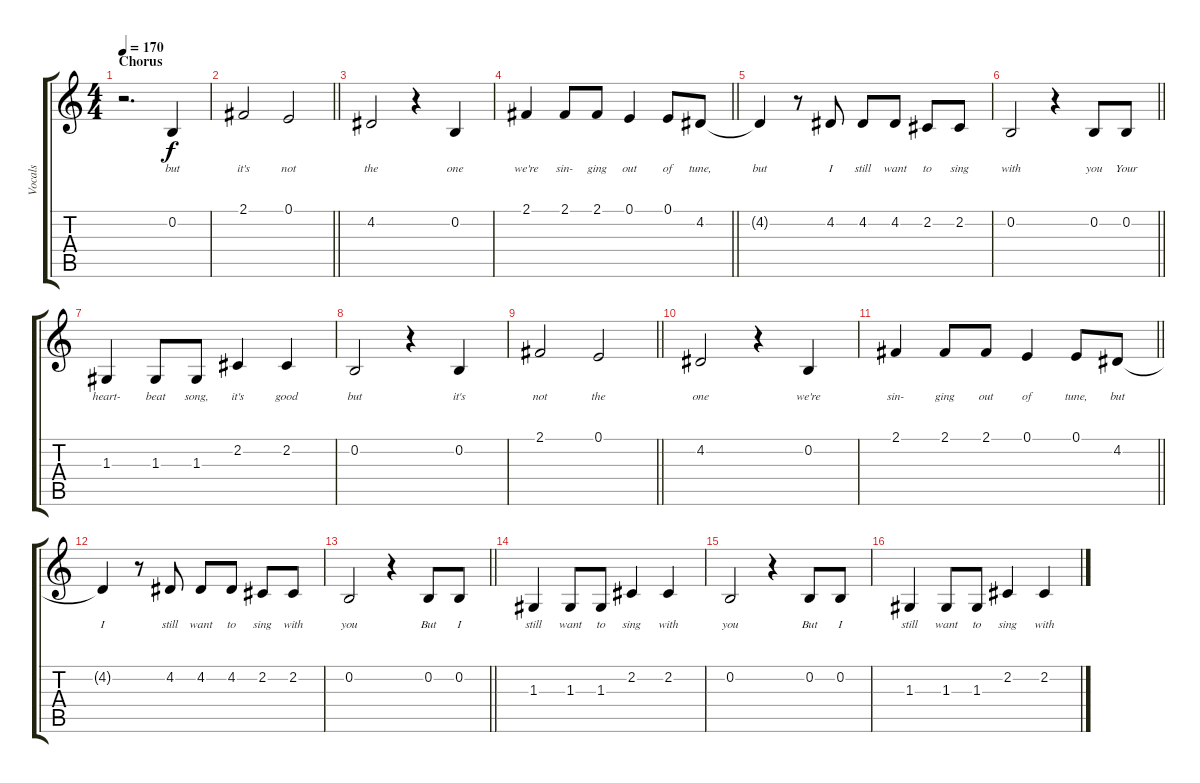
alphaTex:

\track ("Vocals" "Vocals") {instrument bassoon}
\staff {score tabs}
\tuning (E4 B3 G3 D3 A2 E2) {hide}
\ts (4 4)
\section ("" "Chorus")
\tempo 170
\clef g2
\ks c
r.2{d dy f} 0.2.4{lyrics (0 "but") lyrics (1 "") lyrics (2 "") lyrics (3 "") lyrics (4 "")} |
\barLineRight lightlight
2.1.2{lyrics (0 "it's") lyrics (1 "") lyrics (2 "") lyrics (3 "") lyrics (4 "")} 0.1.2{lyrics (0 "not") lyrics (1 "") lyrics (2 "") lyrics (3 "") lyrics (4 "")} |
4.2.2{lyrics (0 "the") lyrics (1 "") lyrics (2 "") lyrics (3 "") lyrics (4 "")} r.4 0.2.4{lyrics (0 "one") lyrics (1 "") lyrics (2 "") lyrics (3 "") lyrics (4 "")} |
\barLineRight lightlight
2.1.4{lyrics (0 "we're") lyrics (1 "") lyrics (2 "") lyrics (3 "") lyrics (4 "")} 2.1.8{lyrics (0 "sin-") lyrics (1 "") lyrics (2 "") lyrics (3 "") lyrics (4 "")} 2.1.8{lyrics (0 "ging") lyrics (1 "") lyrics (2 "") lyrics (3 "") lyrics (4 "")} 0.1.4{lyrics (0 "out") lyrics (1 "") lyrics (2 "") lyrics (3 "") lyrics (4 "")} 0.1.8{lyrics (0 "of") lyrics (1 "") lyrics (2 "") lyrics (3 "") lyrics (4 "")} 4.2.8{lyrics (0 "tune,") lyrics (1 "") lyrics (2 "") lyrics (3 "") lyrics (4 "")} |
4.2{t}.4{lyrics (0 "but") lyrics (1 "") lyrics (2 "") lyrics (3 "") lyrics (4 "")} r.8 4.2.8{lyrics (0 "I") lyrics (1 "") lyrics (2 "") lyrics (3 "") lyrics (4 "")} 4.2.8{lyrics (0 "still") lyrics (1 "") lyrics (2 "") lyrics (3 "") lyrics (4 "")} 4.2.8{lyrics (0 "want") lyrics (1 "") lyrics (2 "") lyrics (3 "") lyrics (4 "")} 2.2.8{lyrics (0 "to") lyrics (1 "") lyrics (2 "") lyrics (3 "") lyrics (4 "")} 2.2.8{lyrics (0 "sing") lyrics (1 "") lyrics (2 "") lyrics (3 "") lyrics (4 "")} |
\barLineRight lightlight
0.2.2{lyrics (0 "with") lyrics (1 "") lyrics (2 "") lyrics (3 "") lyrics (4 "")} r.4 0.2.8{lyrics (0 "you") lyrics (1 "") lyrics (2 "") lyrics (3 "") lyrics (4 "")} 0.2.8{lyrics (0 "Your") lyrics (1 "") lyrics (2 "") lyrics (3 "") lyrics (4 "")} |
1.3.4{lyrics (0 "heart-") lyrics (1 "") lyrics (2 "") lyrics (3 "") lyrics (4 "")} 1.3.8{lyrics (0 "beat") lyrics (1 "") lyrics (2 "") lyrics (3 "") lyrics (4 "")} 1.3.8{lyrics (0 "song,") lyrics (1 "") lyrics (2 "") lyrics (3 "") lyrics (4 "")} 2.2.4{lyrics (0 "it's") lyrics (1 "") lyrics (2 "") lyrics (3 "") lyrics (4 "")} 2.2.4{lyrics (0 "good") lyrics (1 "") lyrics (2 "") lyrics (3 "") lyrics (4 "")} |
0.2.2{lyrics (0 "but") lyrics (1 "") lyrics (2 "") lyrics (3 "") lyrics (4 "")} r.4 0.2.4{lyrics (0 "it's") lyrics (1 "") lyrics (2 "") lyrics (3 "") lyrics (4 "")} |
\barLineRight lightlight
2.1.2{lyrics (0 "not") lyrics (1 "") lyrics (2 "") lyrics (3 "") lyrics (4 "")} 0.1.2{lyrics (0 "the") lyrics (1 "") lyrics (2 "") lyrics (3 "") lyrics (4 "")} |
4.2.2{lyrics (0 "one") lyrics (1 "") lyrics (2 "") lyrics (3 "") lyrics (4 "")} r.4 0.2.4{lyrics (0 "we're") lyrics (1 "") lyrics (2 "") lyrics (3 "") lyrics (4 "")} |
\barLineRight lightlight
2.1.4{lyrics (0 "sin-") lyrics (1 "") lyrics (2 "") lyrics (3 "") lyrics (4 "")} 2.1.8{lyrics (0 "ging") lyrics (1 "") lyrics (2 "") lyrics (3 "") lyrics (4 "")} 2.1.8{lyrics (0 "out") lyrics (1 "") lyrics (2 "") lyrics (3 "") lyrics (4 "")} 0.1.4{lyrics (0 "of") lyrics (1 "") lyrics (2 "") lyrics (3 "") lyrics (4 "")} 0.1.8{lyrics (0 "tune,") lyrics (1 "") lyrics (2 "") lyrics (3 "") lyrics (4 "")} 4.2.8{lyrics (0 "but") lyrics (1 "") lyrics (2 "") lyrics (3 "") lyrics (4 "")} |
4.2{t}.4{lyrics (0 "I") lyrics (1 "") lyrics (2 "") lyrics (3 "") lyrics (4 "")} r.8 4.2.8{lyrics (0 "still") lyrics (1 "") lyrics (2 "") lyrics (3 "") lyrics (4 "")} 4.2.8{lyrics (0 "want") lyrics (1 "") lyrics (2 "") lyrics (3 "") lyrics (4 "")} 4.2.8{lyrics (0 "to") lyrics (1 "") lyrics (2 "") lyrics (3 "") lyrics (4 "")} 2.2.8{lyrics (0 "sing") lyrics (1 "") lyrics (2 "") lyrics (3 "") lyrics (4 "")} 2.2.8{lyrics (0 "with") lyrics (1 "") lyrics (2 "") lyrics (3 "") lyrics (4 "")} |
\barLineRight lightlight
0.2.2{lyrics (0 "you") lyrics (1 "") lyrics (2 "") lyrics (3 "") lyrics (4 "")} r.4 0.2.8{lyrics (0 "But") lyrics (1 "") lyrics (2 "") lyrics (3 "") lyrics (4 "")} 0.2.8{lyrics (0 "I") lyrics (1 "") lyrics (2 "") lyrics (3 "") lyrics (4 "")} |
1.3.4{lyrics (0 "still") lyrics (1 "") lyrics (2 "") lyrics (3 "") lyrics (4 "")} 1.3.8{lyrics (0 "want") lyrics (1 "") lyrics (2 "") lyrics (3 "") lyrics (4 "")} 1.3.8{lyrics (0 "to") lyrics (1 "") lyrics (2 "") lyrics (3 "") lyrics (4 "")} 2.2.4{lyrics (0 "sing") lyrics (1 "") lyrics (2 "") lyrics (3 "") lyrics (4 "")} 2.2.4{lyrics (0 "with") lyrics (1 "") lyrics (2 "") lyrics (3 "") lyrics (4 "")} |
0.2.2{lyrics (0 "you") lyrics (1 "") lyrics (2 "") lyrics (3 "") lyrics (4 "")} r.4 0.2.8{lyrics (0 "But") lyrics (1 "") lyrics (2 "") lyrics (3 "") lyrics (4 "")} 0.2.8{lyrics (0 "I") lyrics (1 "") lyrics (2 "") lyrics (3 "") lyrics (4 "")} |
1.3.4{lyrics (0 "still") lyrics (1 "") lyrics (2 "") lyrics (3 "") lyrics (4 "")} 1.3.8{lyrics (0 "want") lyrics (1 "") lyrics (2 "") lyrics (3 "") lyrics (4 "")} 1.3.8{lyrics (0 "to") lyrics (1 "") lyrics (2 "") lyrics (3 "") lyrics (4 "")} 2.2.4{lyrics (0 "sing") lyrics (1 "") lyrics (2 "") lyrics (3 "") lyrics (4 "")} 2.2.4{lyrics (0 "with") lyrics (1 "") lyrics (2 "") lyrics (3 "") lyrics (4 "")}
